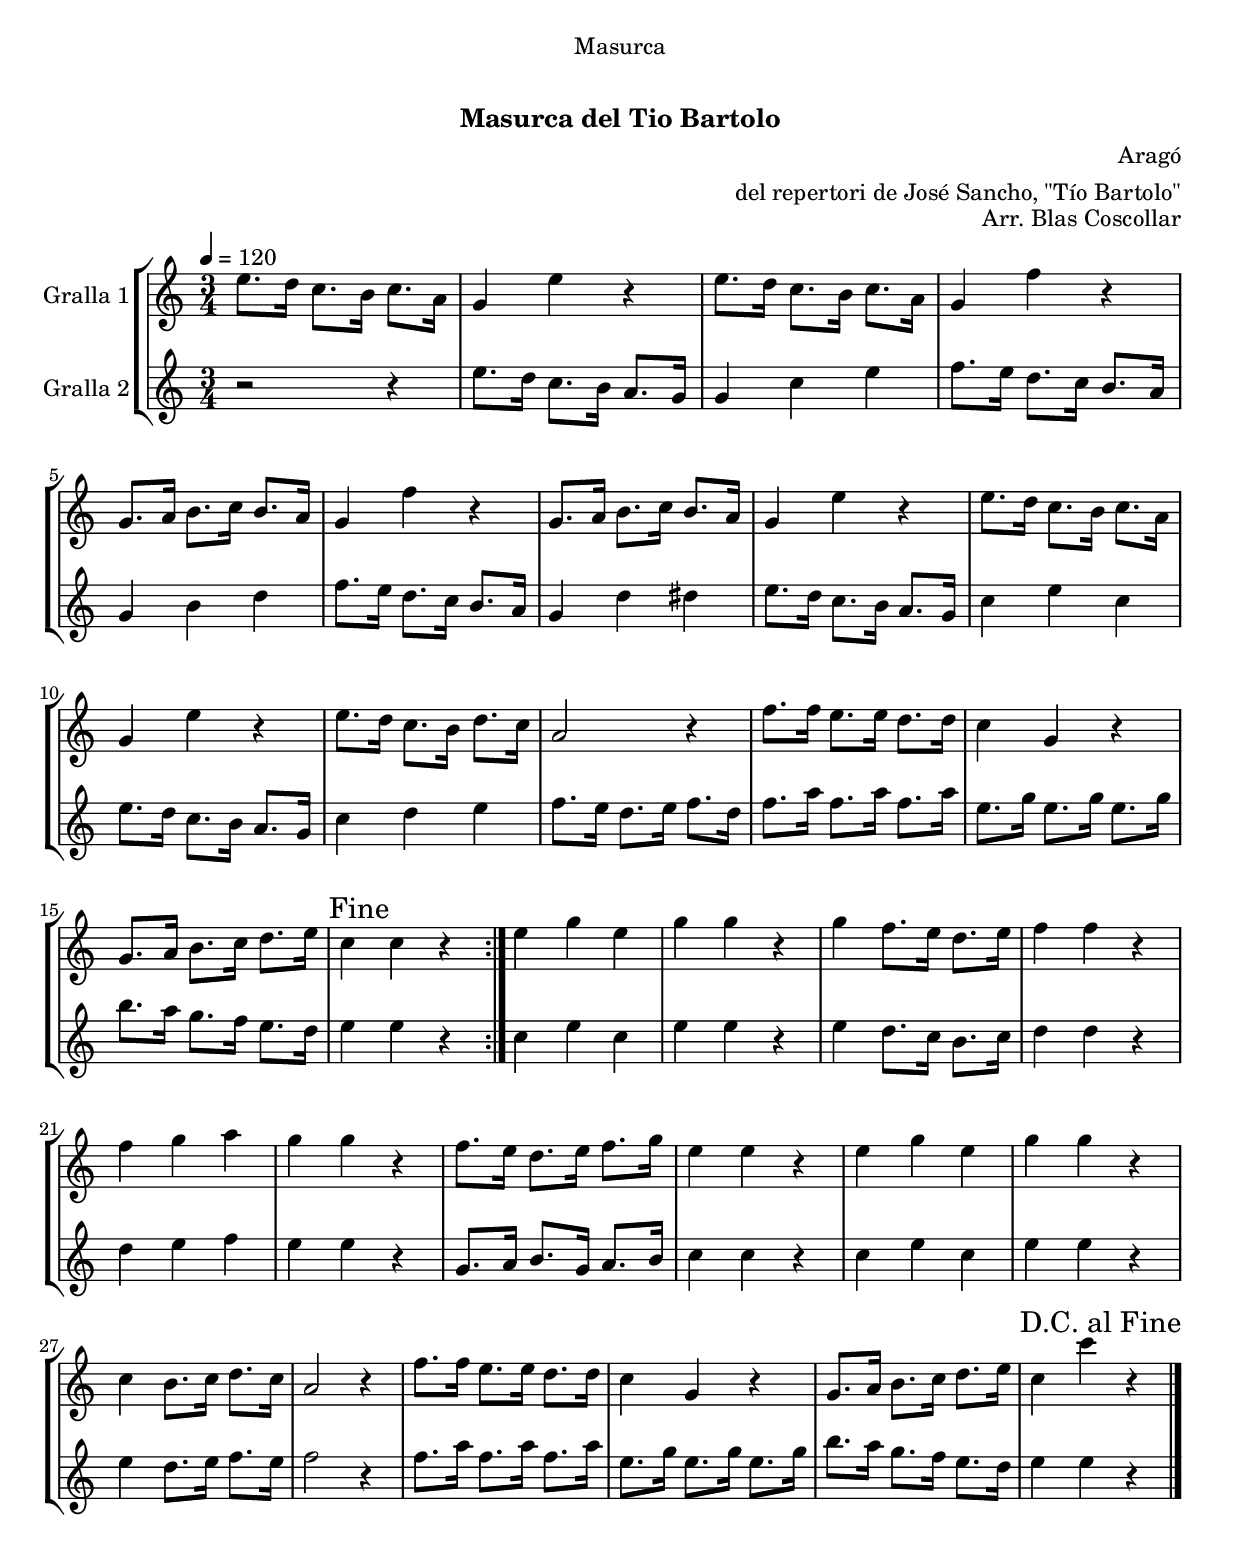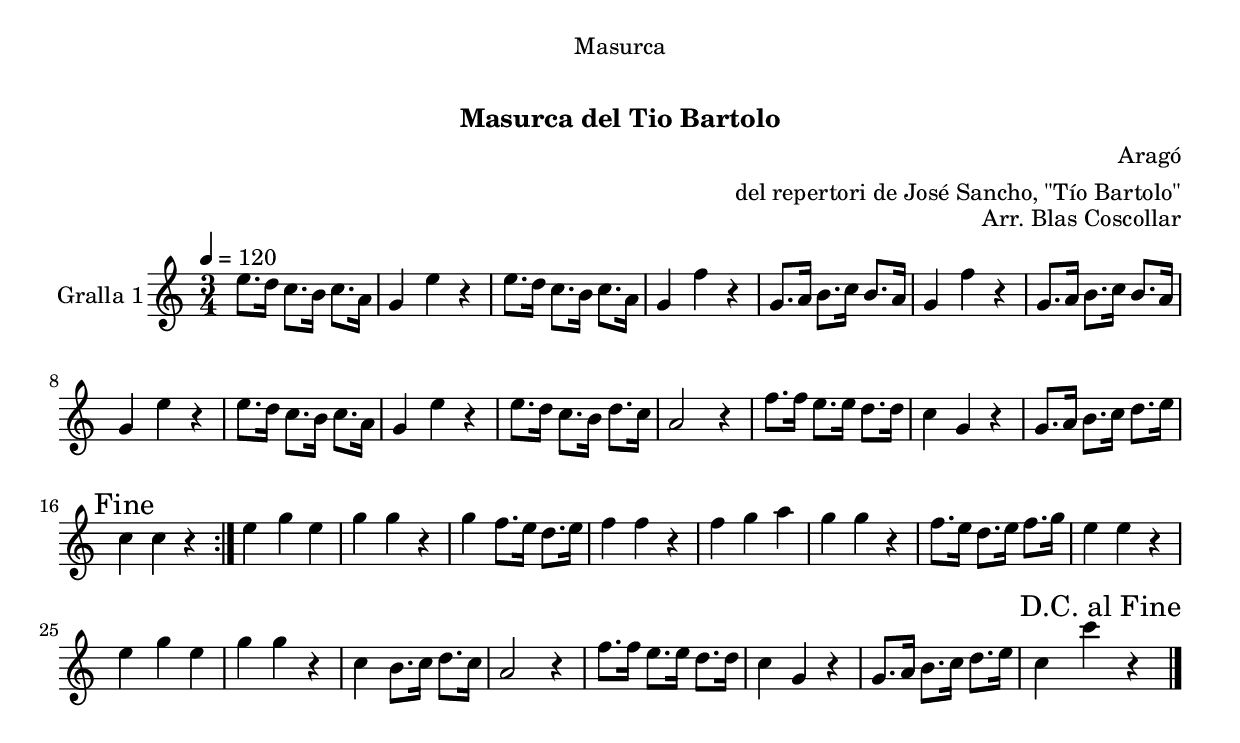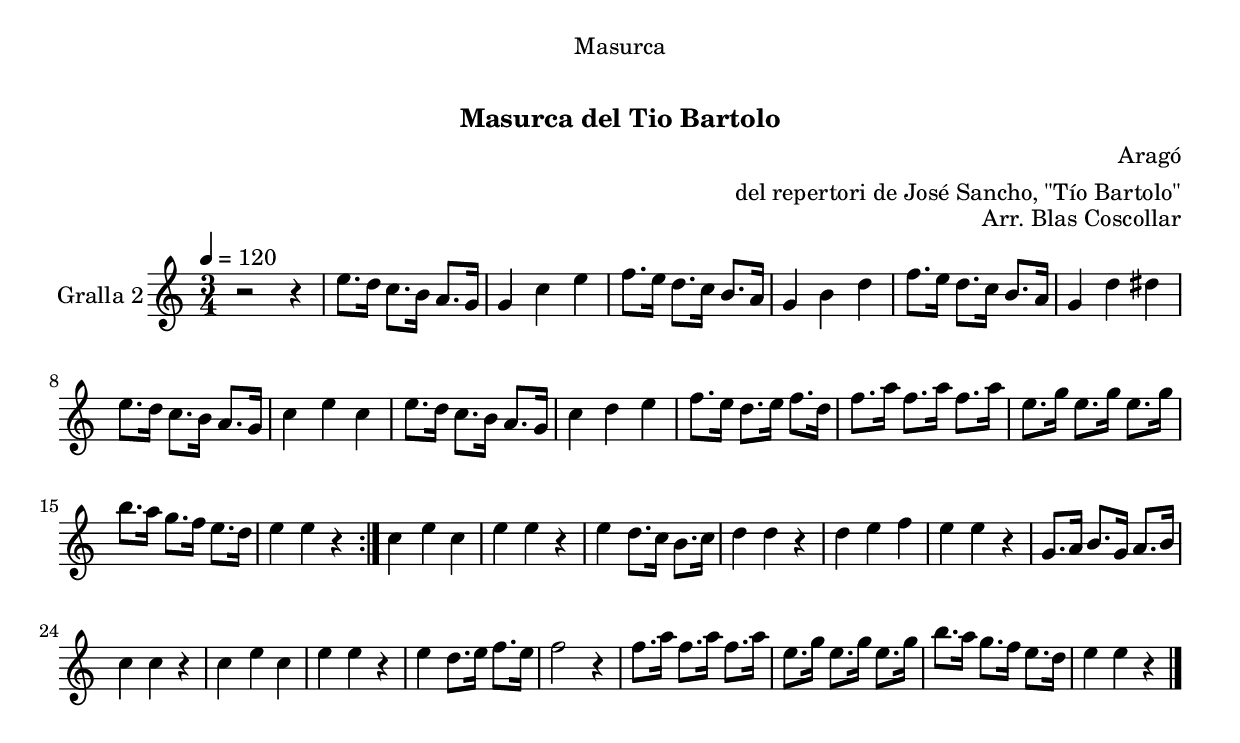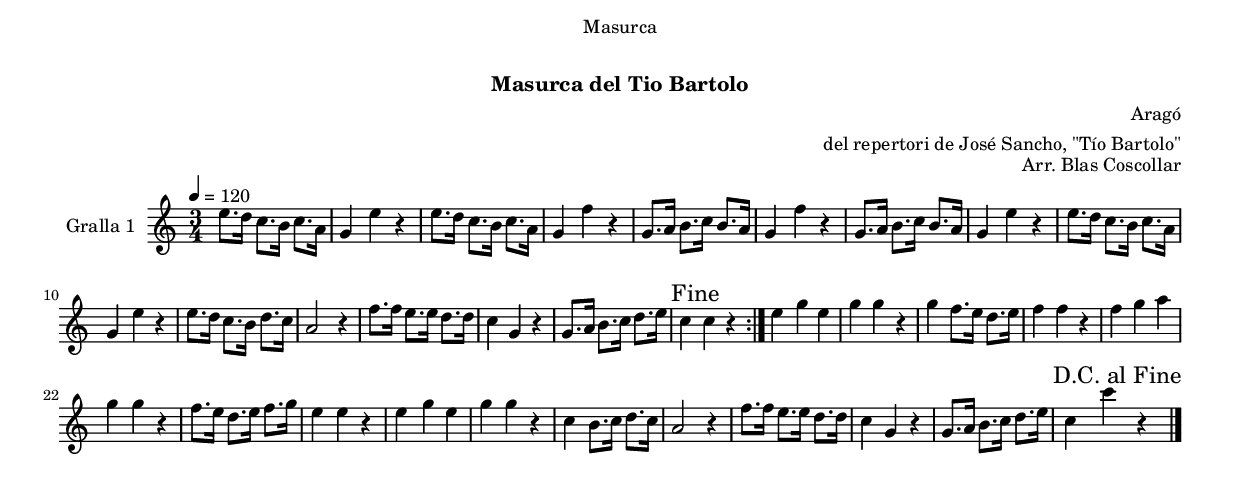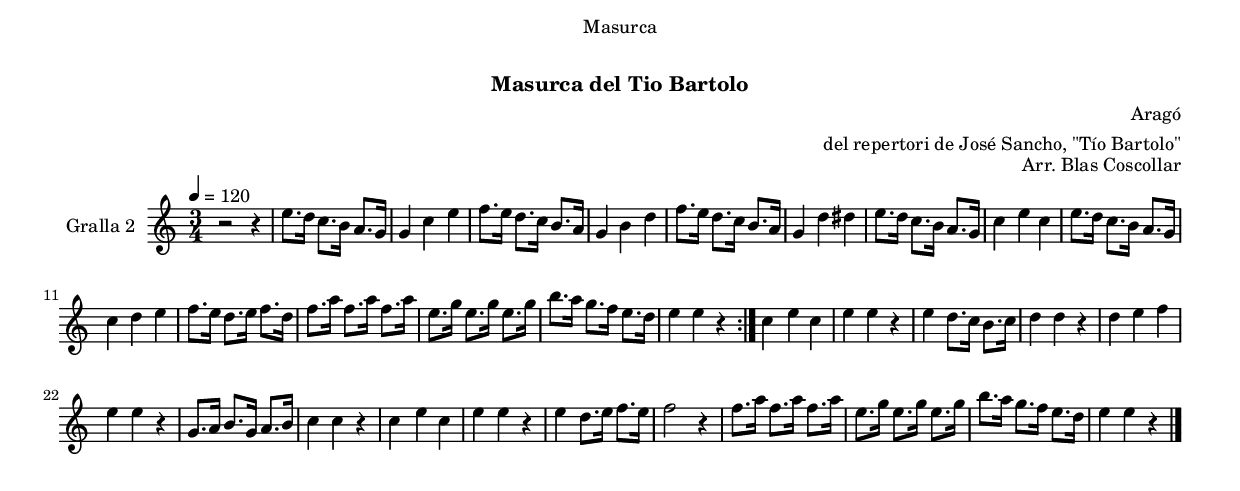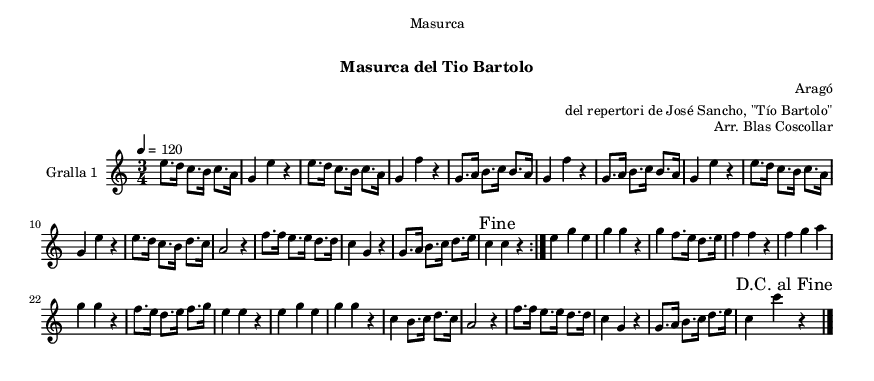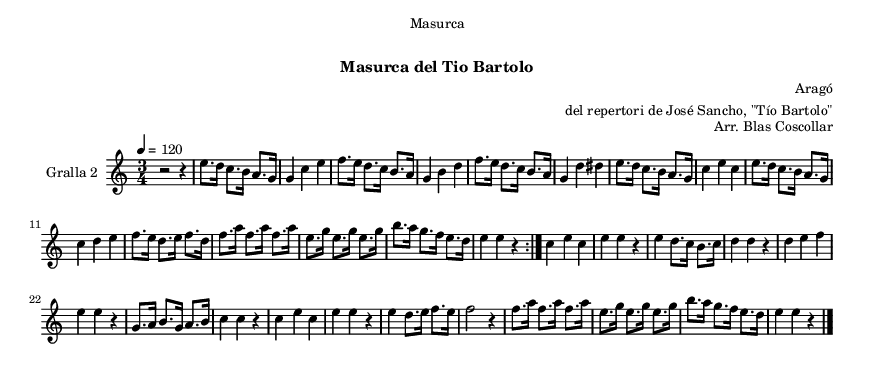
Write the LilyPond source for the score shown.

\version "2.16.0"

\header {
  dedication="Masurca"
  title="  "
  subtitle="Masurca del Tio Bartolo"
  subsubtitle=""
  poet=""
  meter=""
  piece=""
  composer="Aragó"
  arranger="del repertori de José Sancho, \"Tío Bartolo\""
  opus="Arr. Blas Coscollar"
  instrument=""
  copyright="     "
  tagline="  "
}

liniaroAa =
\relative e''
{
  \tempo 4=120
  \clef treble
  \key c \major
  \time 3/4
  \repeat volta 2 { e8. d16 c8. b16 c8. a16  |
  g4 e' r  |
  e8. d16 c8. b16 c8. a16  |
  g4 f' r  |
  %05
  g,8. a16 b8. c16 b8. a16  |
  g4 f' r  |
  g,8. a16 b8. c16 b8. a16  |
  g4 e' r  |
  e8. d16 c8. b16 c8. a16  |
  %10
  g4 e' r  |
  e8. d16 c8. b16 d8. c16  |
  a2 r4  |
  f'8. f16 e8. e16 d8. d16  |
  c4 g r  |
  %15
  g8. a16 b8. c16 d8. e16  |
  \mark "Fine" c4 c r  | }
  e4 g e  |
  g4 g r  |
  g4 f8. e16 d8. e16  |
  %20
  f4 f r  |
  f4 g a  |
  g4 g r  |
  f8. e16 d8. e16 f8. g16  |
  e4 e r  |
  %25
  e4 g e  |
  g4 g r  |
  c,4 b8. c16 d8. c16  |
  a2 r4  |
  f'8. f16 e8. e16 d8. d16  |
  %30
  c4 g r  |
  g8. a16 b8. c16 d8. e16  |
  \mark "D.C. al Fine" c4 c' r  \bar "|."
}

liniaroAb =
\relative e''
{
  \tempo 4=120
  \clef treble
  \key c \major
  \time 3/4
  \repeat volta 2 { r2 r4  |
  e8. d16 c8. b16 a8. g16  |
  g4 c e  |
  f8. e16 d8. c16 b8. a16  |
  %05
  g4 b d  |
  f8. e16 d8. c16 b8. a16  |
  g4 d' dis  |
  e8. d16 c8. b16 a8. g16  |
  c4 e c  |
  %10
  e8. d16 c8. b16 a8. g16  |
  c4 d e  |
  f8. e16 d8. e16 f8. d16  |
  f8. a16 f8. a16 f8. a16  |
  e8. g16 e8. g16 e8. g16  |
  %15
  b8. a16 g8. f16 e8. d16  |
  e4 e r  | }
  c4 e c  |
  e4 e r  |
  e4 d8. c16 b8. c16  |
  %20
  d4 d r  |
  d4 e f  |
  e4 e r  |
  g,8. a16 b8. g16 a8. b16  |
  c4 c r  |
  %25
  c4 e c  |
  e4 e r  |
  e4 d8. e16 f8. e16  |
  f2 r4  |
  f8. a16 f8. a16 f8. a16  |
  %30
  e8. g16 e8. g16 e8. g16  |
  b8. a16 g8. f16 e8. d16  |
  e4 e r  \bar "|."
}

\book {

\paper {
  print-page-number = false
  #(set-paper-size "a4")
  #(layout-set-staff-size 20)
}

\bookpart {
  \score {
    \new StaffGroup {
      \override Score.RehearsalMark #'self-alignment-X = #LEFT
      <<
        \new Staff \with {instrumentName = #"Gralla 1" } \liniaroAa
        \new Staff \with {instrumentName = #"Gralla 2" } \liniaroAb
      >>
    }
    \layout {}
  }\score { \unfoldRepeats
    \new StaffGroup {
      \override Score.RehearsalMark #'self-alignment-X = #LEFT
      <<
        \new Staff \with {instrumentName = #"Gralla 1" } \liniaroAa
        \new Staff \with {instrumentName = #"Gralla 2" } \liniaroAb
      >>
    }
    \midi {}
  }
}

\bookpart {
  \header {}
  \score {
    \new StaffGroup {
      \override Score.RehearsalMark #'self-alignment-X = #LEFT
      <<
        \new Staff \with {instrumentName = #"Gralla 1" } \liniaroAa
      >>
    }
    \layout {}
  }\score { \unfoldRepeats
    \new StaffGroup {
      \override Score.RehearsalMark #'self-alignment-X = #LEFT
      <<
        \new Staff \with {instrumentName = #"Gralla 1" } \liniaroAa
      >>
    }
    \midi {}
  }
}

\bookpart {
  \header {}
  \score {
    \new StaffGroup {
      \override Score.RehearsalMark #'self-alignment-X = #LEFT
      <<
        \new Staff \with {instrumentName = #"Gralla 2" } \liniaroAb
      >>
    }
    \layout {}
  }\score { \unfoldRepeats
    \new StaffGroup {
      \override Score.RehearsalMark #'self-alignment-X = #LEFT
      <<
        \new Staff \with {instrumentName = #"Gralla 2" } \liniaroAb
      >>
    }
    \midi {}
  }
}

}

\book {

\paper {
  print-page-number = false
  #(set-paper-size "a5landscape")
  #(layout-set-staff-size 16)
  #(define output-suffix "a5")
}

\bookpart {
  \header {}
  \score {
    \new StaffGroup {
      \override Score.RehearsalMark #'self-alignment-X = #LEFT
      <<
        \new Staff \with {instrumentName = #"Gralla 1" } \liniaroAa
      >>
    }
    \layout {}
  }
}

\bookpart {
  \header {}
  \score {
    \new StaffGroup {
      \override Score.RehearsalMark #'self-alignment-X = #LEFT
      <<
        \new Staff \with {instrumentName = #"Gralla 2" } \liniaroAb
      >>
    }
    \layout {}
  }
}

}

\book {

\paper {
  print-page-number = false
  #(set-paper-size "a6landscape")
  #(layout-set-staff-size 12)
  #(define output-suffix "a6")
}

\bookpart {
  \header {}
  \score {
    \new StaffGroup {
      \override Score.RehearsalMark #'self-alignment-X = #LEFT
      <<
        \new Staff \with {instrumentName = #"Gralla 1" } \liniaroAa
      >>
    }
    \layout {}
  }
}

\bookpart {
  \header {}
  \score {
    \new StaffGroup {
      \override Score.RehearsalMark #'self-alignment-X = #LEFT
      <<
        \new Staff \with {instrumentName = #"Gralla 2" } \liniaroAb
      >>
    }
    \layout {}
  }
}

}

